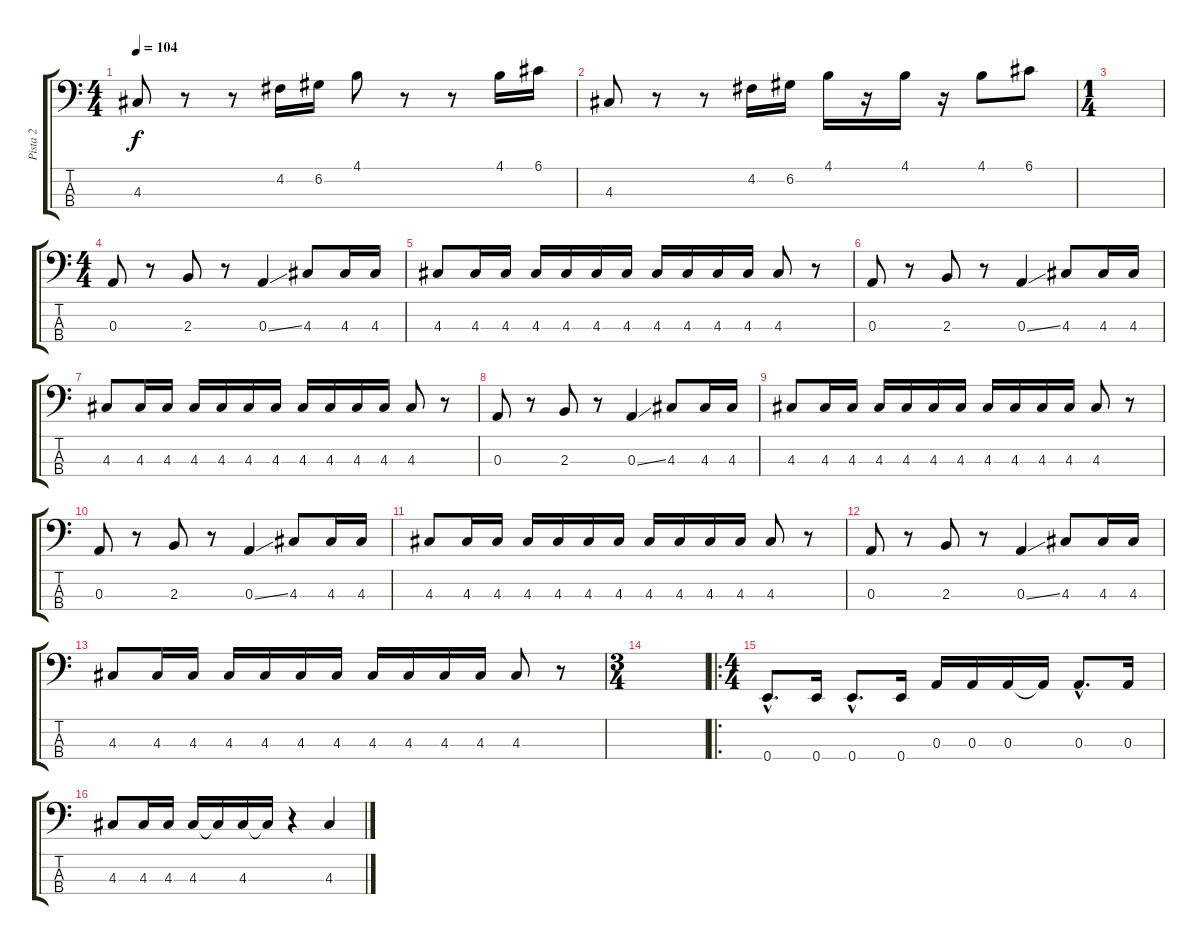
\track ("Pista 2" "Pista 2") {instrument electricbassfinger}
\staff {score tabs}
\tuning (G2 D2 A1 E1) {hide}
\ts (4 4)
\tempo 104
\clef f4
\ks c
4.3.8{dy f} r.8 r.8 4.2.16 6.2.16 4.1.8 r.8 r.8 4.1.16 6.1.16 |
4.3.8 r.8 r.8 4.2.16 6.2.16 4.1.16 r.16 4.1.16 r.16 4.1.8 6.1.8 |
\ts (1 4)
|
\ts (4 4)
0.3.8 r.8 2.3.8 r.8 0.3{ss}.4 4.3.8 4.3.16 4.3.16 |
4.3.8 4.3.16 4.3.16 4.3.16 4.3.16 4.3.16 4.3.16 4.3.16 4.3.16 4.3.16 4.3.16 4.3.8 r.8 |
0.3.8 r.8 2.3.8 r.8 0.3{ss}.4 4.3.8 4.3.16 4.3.16 |
4.3.8 4.3.16 4.3.16 4.3.16 4.3.16 4.3.16 4.3.16 4.3.16 4.3.16 4.3.16 4.3.16 4.3.8 r.8 |
0.3.8 r.8 2.3.8 r.8 0.3{ss}.4 4.3.8 4.3.16 4.3.16 |
4.3.8 4.3.16 4.3.16 4.3.16 4.3.16 4.3.16 4.3.16 4.3.16 4.3.16 4.3.16 4.3.16 4.3.8 r.8 |
0.3.8 r.8 2.3.8 r.8 0.3{ss}.4 4.3.8 4.3.16 4.3.16 |
4.3.8 4.3.16 4.3.16 4.3.16 4.3.16 4.3.16 4.3.16 4.3.16 4.3.16 4.3.16 4.3.16 4.3.8 r.8 |
0.3.8 r.8 2.3.8 r.8 0.3{ss}.4 4.3.8 4.3.16 4.3.16 |
4.3.8 4.3.16 4.3.16 4.3.16 4.3.16 4.3.16 4.3.16 4.3.16 4.3.16 4.3.16 4.3.16 4.3.8 r.8 |
\ts (3 4)
|
\ro
\ts (4 4)
0.4{hac}.8{d} 0.4.16 0.4{hac}.8{d} 0.4.16 0.3.16 0.3.16 0.3.16 0.3{t}.16 0.3{hac}.8{d} 0.3.16 |
4.3.8 4.3.16 4.3.16 4.3.16 4.3{t}.16 4.3.16 4.3{t}.16 r.4 4.3{ss}.4
